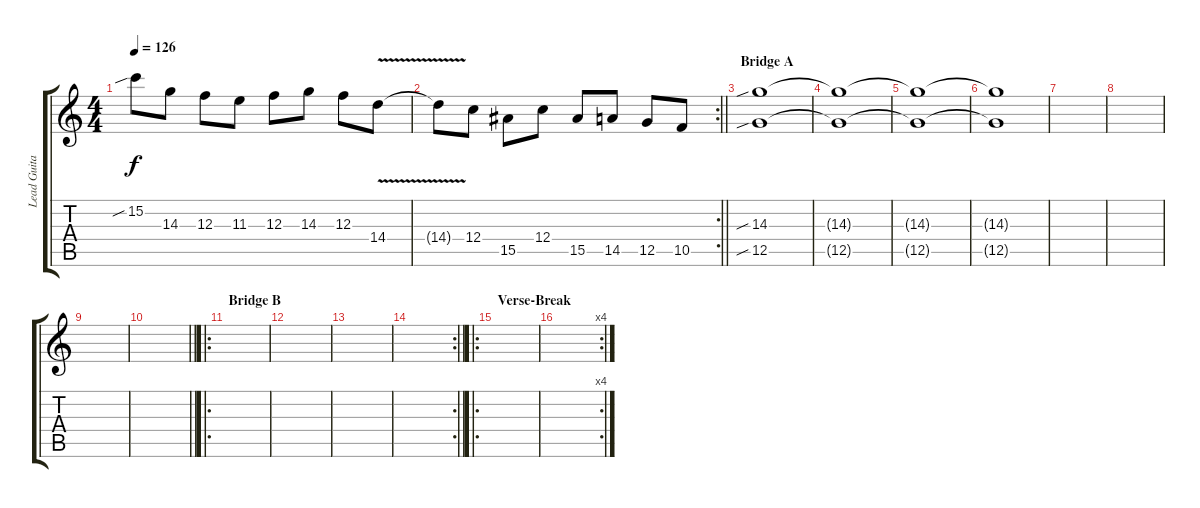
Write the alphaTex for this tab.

\track ("Lead Guitar (elec. w/dist.)" "Lead Guita") {instrument distortionguitar}
\staff {score tabs}
\tuning (D4 A3 F3 C3 G2 C2) {hide}
\ts (4 4)
\tempo 126
\clef g2
\ks c
15.2{sib}.8{dy f} 14.3.8 12.3.8 11.3.8 12.3.8 14.3.8 12.3.8 14.4{v}.8 |
\rc 2
\barLineRight lightlight
14.4{v t}.8 12.4.8 15.5.8 12.4.8 15.5.8 14.5.8 12.5.8 10.5.8 |
\section ("" "Bridge A")
(14.3{sib} 12.5{sib}).1 |
(14.3{t} 12.5{t}).1 |
(14.3{t} 12.5{t}).1 |
(14.3{t} 12.5{t}).1 |
|
|
|
\barLineRight lightlight
|
\ro
\section ("" "Bridge B")
|
|
|
\rc 2
\barLineRight lightlight
|
\ro
\section ("" "Verse-Break")
|
\rc 4
